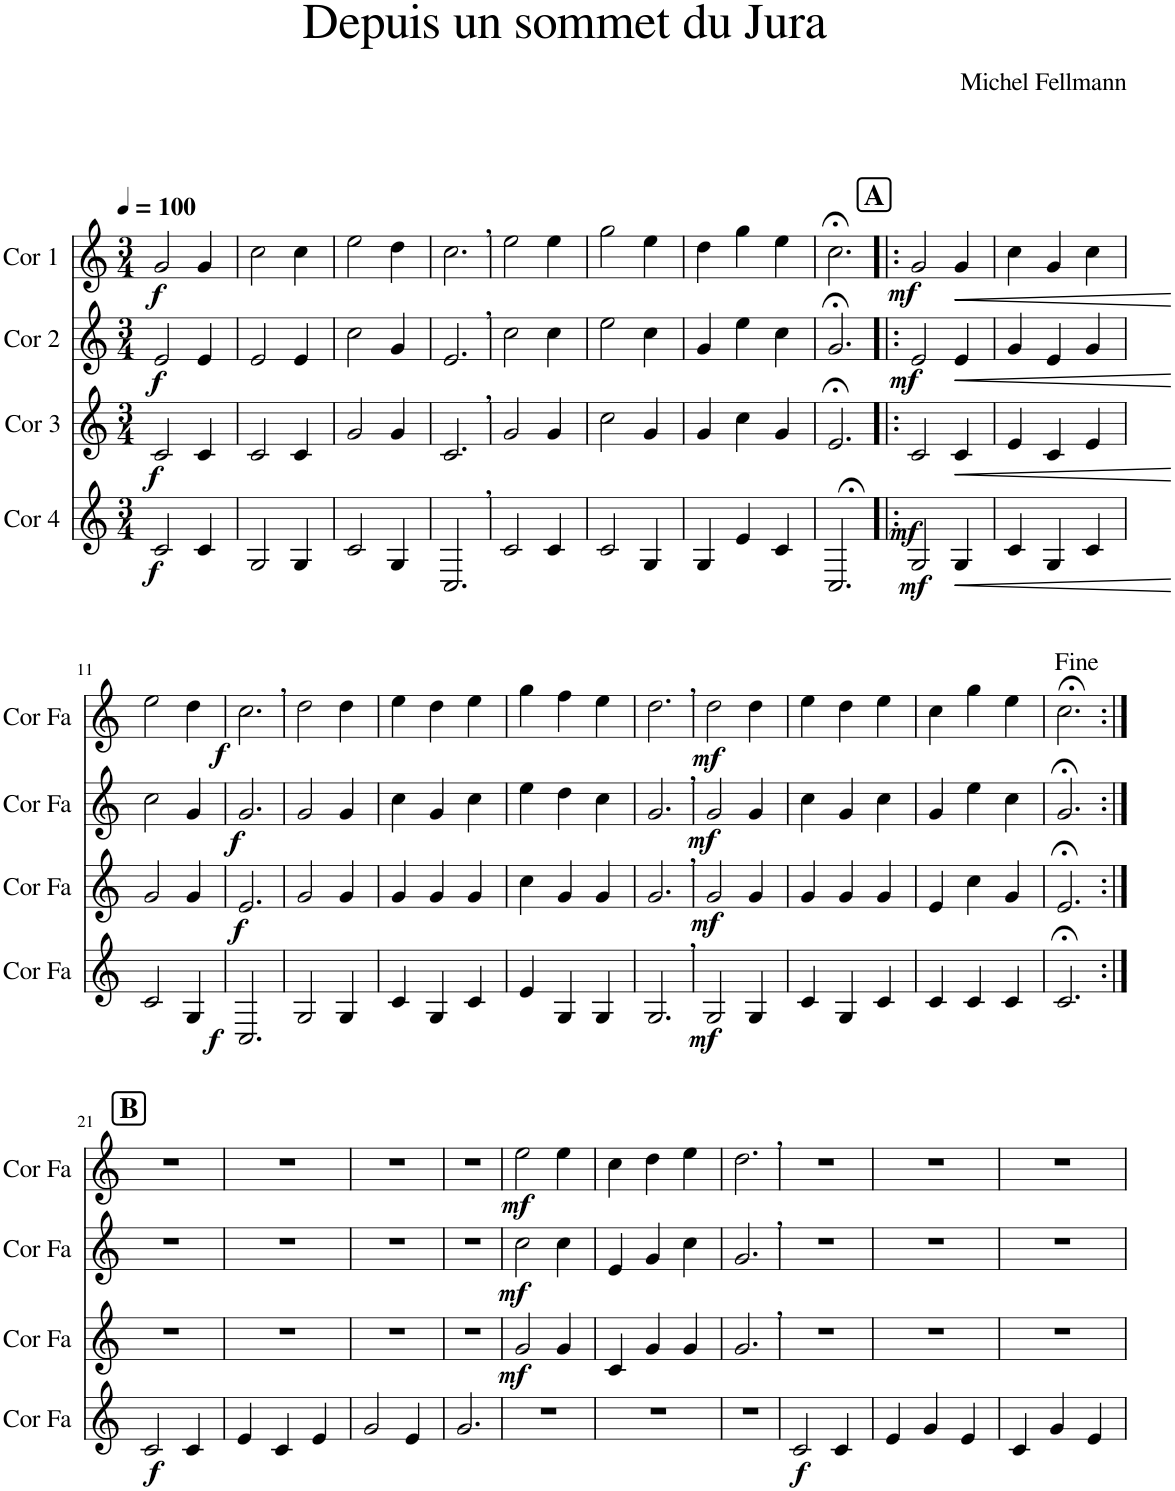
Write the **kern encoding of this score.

**kern	**dynam	**kern	**dynam	**kern	**dynam	**kern	**dynam
*part4	*part4	*part3	*part3	*part2	*part2	*part1	*part1
*staff4	*staff4	*staff3	*staff3	*staff2	*staff2	*staff1	*staff1
*I"Cor 4	*	*I"Cor 3	*	*I"Cor 2	*	*I"Cor 1	*
*clefG2	*	*clefG2	*	*clefG2	*	*clefG2	*
*Trd4c7	*	*Trd4c7	*	*Trd4c7	*	*Trd4c7	*
*k[]	*	*k[]	*	*k[]	*	*k[]	*
*M3/4	*	*M3/4	*	*M3/4	*	*M3/4	*
*MM100	*	*MM100	*	*MM100	*	*MM100	*
=1	=1	=1	=1	=1	=1	=1	=1
!	!LO:DY:b	!	!LO:DY:b	!	!LO:DY:b	!	!LO:DY:b
2c/	f	2c/	f	2e/	f	2g/	f
4c/	.	4c/	.	4e/	.	4g/	.
=2	=2	=2	=2	=2	=2	=2	=2
2G/	.	2c/	.	2e/	.	2cc\	.
4G/	.	4c/	.	4e/	.	4cc\	.
=3	=3	=3	=3	=3	=3	=3	=3
2c/	.	2g/	.	2cc\	.	2ee\	.
4G/	.	4g/	.	4g/	.	4dd\	.
=4	=4	=4	=4	=4	=4	=4	=4
!	!	!	!	!	!	!LO:TX:a:B:t=,	!
!	!	!	!	!LO:TX:a:B:t=,	!	!	!
!	!	!LO:TX:a:B:t=,	!	!	!	!	!
!LO:TX:a:B:t=,	!	!	!	!	!	!	!
2.C/	.	2.c/	.	2.e/	.	2.cc\	.
=5	=5	=5	=5	=5	=5	=5	=5
2c/	.	2g/	.	2cc\	.	2ee\	.
4c/	.	4g/	.	4cc\	.	4ee\	.
=6	=6	=6	=6	=6	=6	=6	=6
2c/	.	2cc\	.	2ee\	.	2gg\	.
4G/	.	4g/	.	4cc\	.	4ee\	.
=7	=7	=7	=7	=7	=7	=7	=7
4G/	.	4g/	.	4g/	.	4dd\	.
4e/	.	4cc\	.	4ee\	.	4gg\	.
4c/	.	4g/	.	4cc\	.	4ee\	.
=8	=8	=8	=8	=8	=8	=8	=8
2.C;</	.	2.e;</	.	2.g;</	.	2.cc;<\	.
!!LO:REH:place=s1:a:B:cj:fs=14:t=A
=9!|:	=9!|:	=9!|:	=9!|:	=9!|:	=9!|:	=9!|:	=9!|:
!	!LO:DY:b	!	!	!	!	!	!
!	!LO:DY:n=1:b	!	!	!	!LO:DY:b	!	!LO:DY:b
2G/	mf mf	2c/	.	2e/	mf	2g/	mf
!	!LO:HP:b	!	!LO:HP:b	!	!LO:HP:b	!	!LO:HP:b
4G/	<	4c/	<	4e/	<	4g/	<
.	[	.	[	.	[	.	[
=10	=10	=10	=10	=10	=10	=10	=10
4c/	.	4e/	.	4g/	.	4cc\	.
4G/	.	4c/	.	4e/	.	4g/	.
4c/	.	4e/	.	4g/	.	4cc\	.
!!LO:LB:g=z
=11	=11	=11	=11	=11	=11	=11	=11
2c/	.	2g/	.	2cc\	.	2ee\	.
!	!LO:DY:b	!	!	!	!	!	!LO:DY:b
4G/	f	4g/	.	4g/	.	4dd\	f
=12	=12	=12	=12	=12	=12	=12	=12
!	!	!	!	!	!	!LO:TX:a:B:t=,	!
!	!	!	!LO:DY:b	!	!LO:DY:b	!	!
2.C/	.	2.e/	f	2.g/	f	2.cc\	.
=13	=13	=13	=13	=13	=13	=13	=13
2G/	.	2g/	.	2g/	.	2dd\	.
4G/	.	4g/	.	4g/	.	4dd\	.
=14	=14	=14	=14	=14	=14	=14	=14
4c/	.	4g/	.	4cc\	.	4ee\	.
4G/	.	4g/	.	4g/	.	4dd\	.
4c/	.	4g/	.	4cc\	.	4ee\	.
=15	=15	=15	=15	=15	=15	=15	=15
4e/	.	4cc\	.	4ee\	.	4gg\	.
4G/	.	4g/	.	4dd\	.	4ff\	.
4G/	.	4g/	.	4cc\	.	4ee\	.
=16	=16	=16	=16	=16	=16	=16	=16
!	!	!	!	!	!	!LO:TX:a:B:t=,	!
!	!	!	!	!LO:TX:a:B:t=,	!	!	!
!	!	!LO:TX:a:B:t=,	!	!	!	!	!
!LO:TX:a:B:t=,	!	!	!	!	!	!	!
2.G/	.	2.g/	.	2.g/	.	2.dd\	.
=17	=17	=17	=17	=17	=17	=17	=17
!	!LO:DY:b	!	!LO:DY:b	!	!LO:DY:b	!	!LO:DY:b
2G/	mf	2g/	mf	2g/	mf	2dd\	mf
4G/	.	4g/	.	4g/	.	4dd\	.
=18	=18	=18	=18	=18	=18	=18	=18
4c/	.	4g/	.	4cc\	.	4ee\	.
4G/	.	4g/	.	4g/	.	4dd\	.
4c/	.	4g/	.	4cc\	.	4ee\	.
=19	=19	=19	=19	=19	=19	=19	=19
4c/	.	4e/	.	4g/	.	4cc\	.
4c/	.	4cc\	.	4ee\	.	4gg\	.
4c/	.	4g/	.	4cc\	.	4ee\	.
=20	=20	=20	=20	=20	=20	=20	=20
2.c;</	.	2.e;</	.	2.g;</	.	2.cc;<\	.
!!LO:LB:g=z
!!LO:REH:place=s1:a:B:cj:fs=14:t=B
=21:|!	=21:|!	=21:|!	=21:|!	=21:|!	=21:|!	=21:|!	=21:|!
!	!LO:DY:b	!	!	!	!	!	!
2c/	f	2.r	.	2.r	.	2.r	.
4c/	.	.	.	.	.	.	.
=22	=22	=22	=22	=22	=22	=22	=22
4e/	.	2.r	.	2.r	.	2.r	.
4c/	.	.	.	.	.	.	.
4e/	.	.	.	.	.	.	.
=23	=23	=23	=23	=23	=23	=23	=23
2g/	.	2.r	.	2.r	.	2.r	.
4e/	.	.	.	.	.	.	.
=24	=24	=24	=24	=24	=24	=24	=24
2.g/	.	2.r	.	2.r	.	2.r	.
=25	=25	=25	=25	=25	=25	=25	=25
!	!	!	!LO:DY:b	!	!LO:DY:b	!	!LO:DY:b
2.r	.	2g/	mf	2cc\	mf	2ee\	mf
.	.	4g/	.	4cc\	.	4ee\	.
=26	=26	=26	=26	=26	=26	=26	=26
2.r	.	4c/	.	4e/	.	4cc\	.
.	.	4g/	.	4g/	.	4dd\	.
.	.	4g/	.	4cc\	.	4ee\	.
=27	=27	=27	=27	=27	=27	=27	=27
!	!	!	!	!	!	!LO:TX:a:B:t=,	!
!	!	!	!	!LO:TX:a:B:t=,	!	!	!
!	!	!LO:TX:a:B:t=,	!	!	!	!	!
2.r	.	2.g/	.	2.g/	.	2.dd\	.
=28	=28	=28	=28	=28	=28	=28	=28
!	!LO:DY:b	!	!	!	!	!	!
2c/	f	2.r	.	2.r	.	2.r	.
4c/	.	.	.	.	.	.	.
=29	=29	=29	=29	=29	=29	=29	=29
4e/	.	2.r	.	2.r	.	2.r	.
4g/	.	.	.	.	.	.	.
4e/	.	.	.	.	.	.	.
=30	=30	=30	=30	=30	=30	=30	=30
4c/	.	2.r	.	2.r	.	2.r	.
4g/	.	.	.	.	.	.	.
4e/	.	.	.	.	.	.	.
=	=	=	=	=	=	=	=
*-	*-	*-	*-	*-	*-	*-	*-
